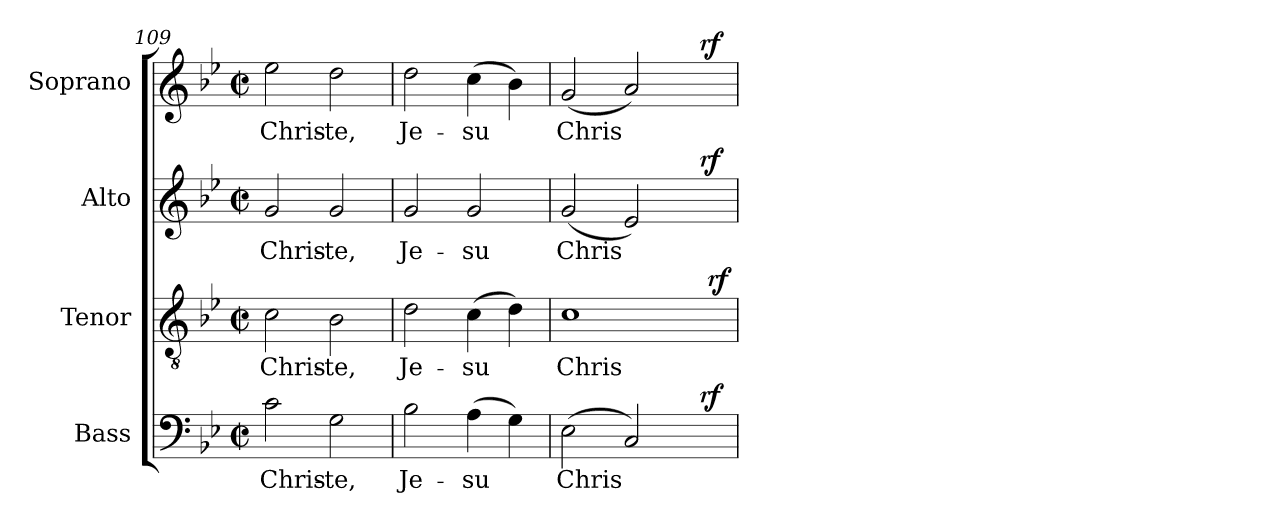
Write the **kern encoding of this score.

**kern	**text	**dynam	**kern	**text	**dynam	**kern	**text	**dynam	**kern	**text	**dynam
*part4	*part4	*part4	*part3	*part3	*part3	*part2	*part2	*part2	*part1	*part1	*part1
*staff4	*staff4	*staff4	*staff3	*staff3	*staff3	*staff2	*staff2	*staff2	*staff1	*staff1	*staff1
*I"Bass	*	*	*I"Tenor	*	*	*I"Alto	*	*	*I"Soprano	*	*
*I'B.	*	*	*I'T.	*	*	*I'A.	*	*	*I'S.	*	*
*clefF4	*	*	*clefGv2	*	*	*clefG2	*	*	*clefG2	*	*
*k[b-e-]	*	*	*k[b-e-]	*	*	*k[b-e-]	*	*	*k[b-e-]	*	*
*B-:	*	*	*B-:	*	*	*B-:	*	*	*B-:	*	*
*M2/2	*	*	*M2/2	*	*	*M2/2	*	*	*M2/2	*	*
*met(c|)	*	*	*met(c|)	*	*	*met(c|)	*	*	*met(c|)	*	*
=109	=109	=109	=109	=109	=109	=109	=109	=109	=109	=109	=109
!	!LO:LY:b:cj	!	!	!LO:LY:b:cj	!	!	!LO:LY:b:cj	!	!	!LO:LY:b:cj	!
2c\	Chris-	.	2c\	Chris-	.	2g/	Chris-	.	2ee-\	Chris-	.
!	!LO:LY:b:cj	!	!	!LO:LY:b:cj	!	!	!LO:LY:b:cj	!	!	!LO:LY:b:cj	!
2G\	-te,	.	2B-\	-te,	.	2g/	-te,	.	2dd\	-te,	.
=110	=110	=110	=110	=110	=110	=110	=110	=110	=110	=110	=110
!	!LO:LY:b:cj	!	!	!LO:LY:b:cj	!	!	!LO:LY:b:cj	!	!	!LO:LY:b:cj	!
2B-\	Je-	.	2d\	Je-	.	2g/	Je-	.	2dd\	Je-	.
!	!LO:LY:b:cj	!	!	!LO:LY:b:cj	!	!	!LO:LY:b:cj	!	!	!LO:LY:b:cj	!
(>4A\	-su	.	(>4c\	-su	.	2g/	-su	.	(>4cc\	-su	.
!	!LO:LY:b:cj	!	!	!LO:LY:b:cj	!	!	!	!	!	!LO:LY:b:cj	!
4G\)	.	.	4d\)	.	.	.	.	.	4b-\)	.	.
=111	=111	=111	=111	=111	=111	=111	=111	=111	=111	=111	=111
!	!LO:LY:b:cj	!	!	!LO:LY:b:cj	!	!	!LO:LY:b:cj	!	!	!LO:LY:b:cj	!
*^	*	*	*^	*	*	*^	*	*	*^	*	*
(<2E-\	2ryy	Chris	.	1c	2ryy	Chris-	.	(<2g/	2ryy	Chris	.	(<2g/	2ryy	Chris	.
!	!	!LO:LY:b:cj	!	!	!	!	!	!	!	!LO:LY:b:cj	!	!	!	!LO:LY:b:cj	!
2C/)	4ryy	.	.	.	4ryy	.	.	2e-/)	4ryy	.	.	2a/)	4ryy	.	.
.	8ryy	.	.	.	8ryy	.	.	.	8ryy	.	.	.	8ryy	.	.
.	64ryy	.	.	.	32ryy	.	.	.	64ryy	.	.	.	64ryy	.	.
!	!	!	!LO:DY:a	!	!	!	!	!	!	!	!LO:DY:a	!	!	!	!LO:DY:a
.	16..ryy	.	rf	.	.	.	.	.	16..ryy	.	rf	.	16..ryy	.	rf
!	!	!	!	!	!	!	!LO:DY:a	!	!	!	!	!	!	!	!
.	.	.	.	.	16.ryy	.	rf	.	.	.	.	.	.	.	.
*v	*v	*	*	*	*	*	*	*v	*v	*	*	*v	*v	*	*
*	*	*	*v	*v	*	*	*	*	*	*	*	*
=	=	=	=	=	=	=	=	=	=	=	=
*-	*-	*-	*-	*-	*-	*-	*-	*-	*-	*-	*-
